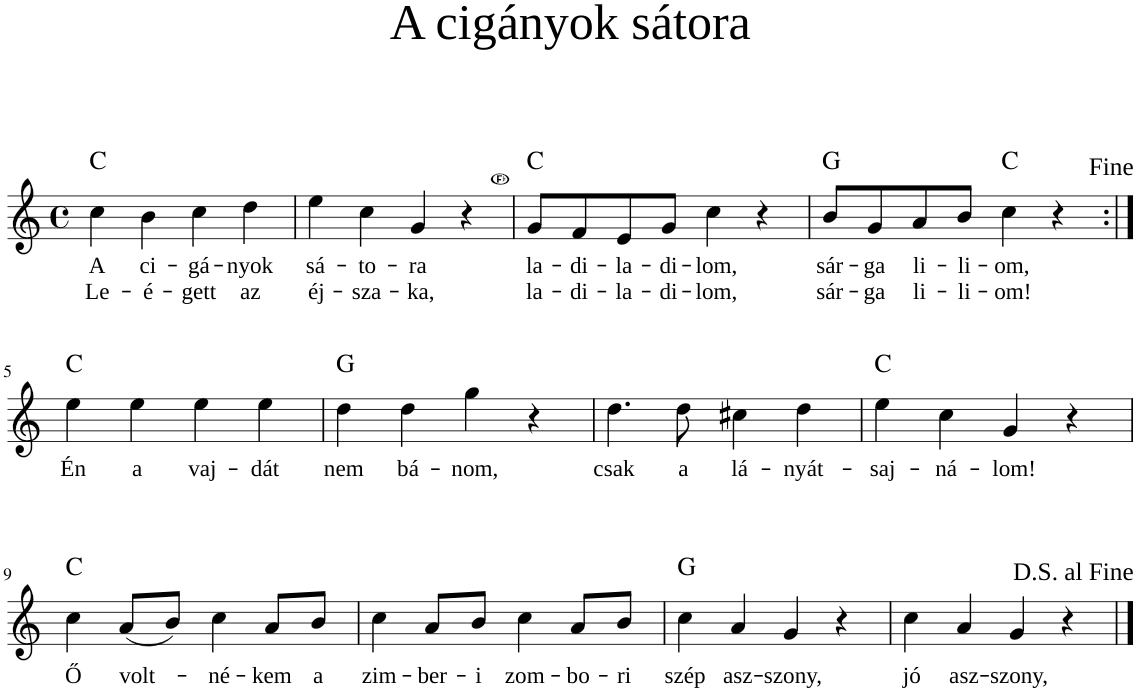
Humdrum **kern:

**kern	**text	**text	**harte
*part1	*part1	*part1	*part1
*staff1	*staff1	*staff1	*
*I"Piano	*	*	*
*I'Pno	*	*	*
*clefG2	*	*	*
*k[]	*	*	*
*M4/4	*	*	*
*met(c)	*	*	*
=1	=1	=1	=1
!	!LO:LY:b	!LO:LY:b	!
4cc\	A	Le-	C:maj
!	!LO:LY:b	!LO:LY:b	!
4b\	ci-	-é-	.
!	!LO:LY:b	!LO:LY:b	!
4cc\	-gá-	-gett	.
!	!LO:LY:b	!LO:LY:b	!
4dd\	-nyok	az	.
=2	=2	=2	=2
!	!LO:LY:b	!LO:LY:b	!
4ee\	sá-	éj-	.
!	!LO:LY:b	!LO:LY:b	!
4cc\	-to-	-sza-	.
!	!LO:LY:b	!LO:LY:b	!
4g/	-ra	-ka,	.
4r	.	.	.
=3	=3	=3	=3
!	!LO:LY:b	!LO:LY:b	!
8g/L	la-	la-	C:maj
!	!LO:LY:b	!LO:LY:b	!
8f/	-di-	-di-	.
!	!LO:LY:b	!LO:LY:b	!
8e/	-la-	-la-	.
!	!LO:LY:b	!LO:LY:b	!
8g/J	-di-	-di-	.
!	!LO:LY:b	!LO:LY:b	!
4cc\	-lom,	-lom,	.
4r	.	.	.
=4	=4	=4	=4
!	!LO:LY:b	!LO:LY:b	!
8b/L	sár-	sár-	G:maj
!	!LO:LY:b	!LO:LY:b	!
8g/	-ga	-ga	.
!	!LO:LY:b	!LO:LY:b	!
8a/	li-	li-	.
!	!LO:LY:b	!LO:LY:b	!
8b/J	-li-	-li-	.
!	!LO:LY:b	!LO:LY:b	!
4cc\	-om,	-om!	C:maj
4r	.	.	.
!LO:TX:a:t=<font size="11.7074"/><font face="Times New Roman"/>Fine	!	!	!
!!LO:LB:g=z
=5:|!	=5:|!	=5:|!	=5:|!
!	!LO:LY:b	!	!
4ee\	Én	.	C:maj
!	!LO:LY:b	!	!
4ee\	a	.	.
!	!LO:LY:b	!	!
4ee\	vaj-	.	.
!	!LO:LY:b	!	!
4ee\	-dát	.	.
=6	=6	=6	=6
!	!LO:LY:b	!	!
4dd\	nem	.	G:maj
!	!LO:LY:b	!	!
4dd\	bá-	.	.
!	!LO:LY:b	!	!
4gg\	-nom,	.	.
4r	.	.	.
=7	=7	=7	=7
!	!LO:LY:b	!	!
4.dd\	csak	.	.
!	!LO:LY:b	!	!
8dd\	a	.	.
!	!LO:LY:b	!	!
4cc#X\	lá-	.	.
!	!LO:LY:b	!	!
4dd\	-nyát-	.	.
=8	=8	=8	=8
!	!LO:LY:b	!	!
4ee\	-saj-	.	C:maj
!	!LO:LY:b	!	!
4cc\	-ná-	.	.
!	!LO:LY:b	!	!
4g/	-lom!	.	.
4r	.	.	.
!!LO:LB:g=z
=9	=9	=9	=9
!	!LO:LY:b	!	!
4cc\	Ő	.	C:maj
!	!LO:LY:b	!	!
(8a/L	volt-	.	.
8b/J)	.	.	.
!	!LO:LY:b	!	!
4cc\	-né-	.	.
!	!LO:LY:b	!	!
8a/L	-kem	.	.
!	!LO:LY:b	!	!
8b/J	a	.	.
=10	=10	=10	=10
!	!LO:LY:b	!	!
4cc\	zim-	.	.
!	!LO:LY:b	!	!
8a/L	-ber-	.	.
!	!LO:LY:b	!	!
8b/J	-i	.	.
!	!LO:LY:b	!	!
4cc\	zom-	.	.
!	!LO:LY:b	!	!
8a/L	-bo-	.	.
!	!LO:LY:b	!	!
8b/J	-ri	.	.
=11	=11	=11	=11
!	!LO:LY:b	!	!
4cc\	szép	.	G:maj
!	!LO:LY:b	!	!
4a/	asz-	.	.
!	!LO:LY:b	!	!
4g/	-szony,	.	.
4r	.	.	.
=12	=12	=12	=12
!	!LO:LY:b	!	!
4cc\	jó	.	.
!	!LO:LY:b	!	!
4a/	asz-	.	.
!	!LO:LY:b	!	!
4g/	-szony,	.	.
4r	.	.	.
!LO:TX:a:t=<font size="11.7074"/><font face="Times New Roman"/>D.S. al Fine	!	!	!
==	==	==	==
*-	*-	*-	*-
